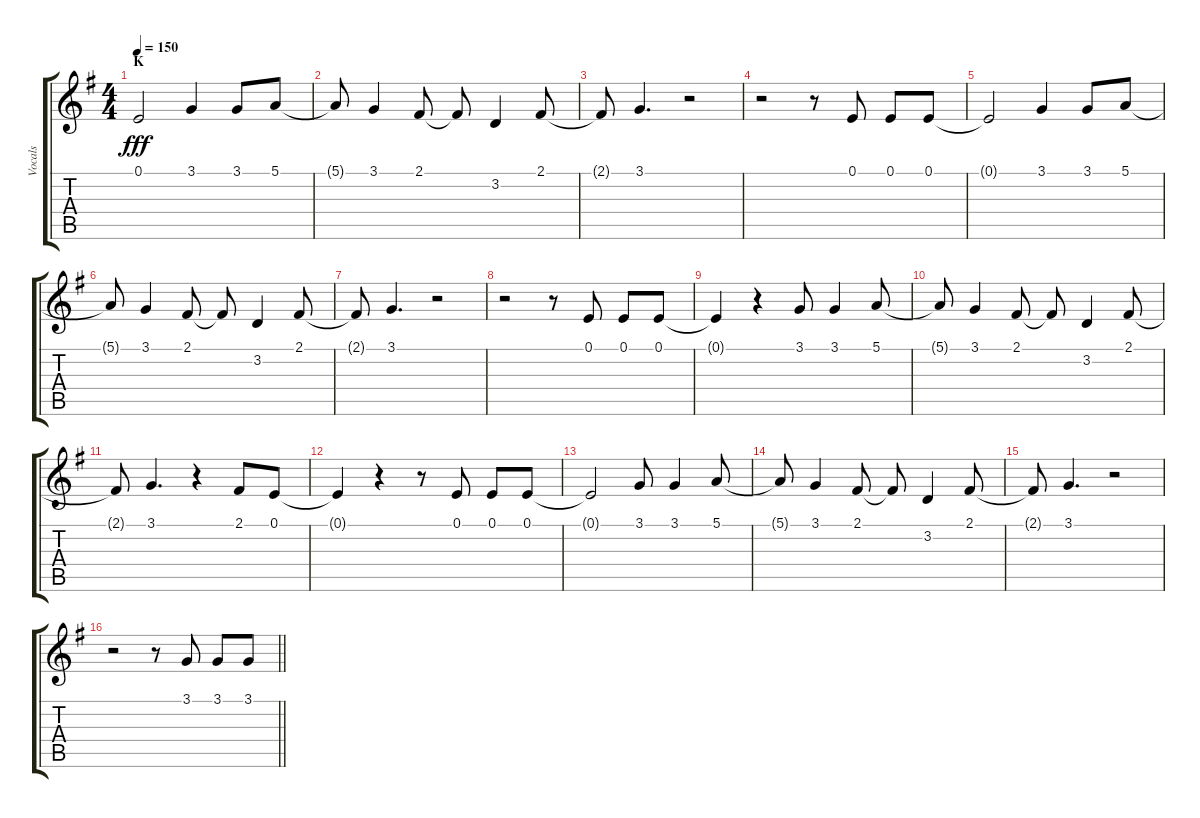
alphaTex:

\track ("Vocals" "Vocals") {instrument voiceoohs}
\staff {score tabs}
\tuning (E4 B3 G3 D3 A2 E2) {hide}
\ts (4 4)
\section ("" "K")
\tempo 150
\clef g2
\ks g
0.1{t}.2{dy fff} 3.1.4 3.1.8 5.1.8 |
5.1{t}.8 3.1.4 2.1.8 2.1{t}.8 3.2.4 2.1.8 |
2.1{t}.8 3.1.4{d} r.2 |
r.2 r.8 0.1.8 0.1.8 0.1.8 |
0.1{t}.2 3.1.4 3.1.8 5.1.8 |
5.1{t}.8 3.1.4 2.1.8 2.1{t}.8 3.2.4 2.1.8 |
2.1{t}.8 3.1.4{d} r.2 |
r.2 r.8 0.1.8 0.1.8 0.1.8 |
0.1{t}.4 r.4 3.1.8 3.1.4 5.1.8 |
5.1{t}.8 3.1.4 2.1.8 2.1{t}.8 3.2.4 2.1.8 |
2.1{t}.8 3.1.4{d} r.4 2.1.8 0.1.8 |
0.1{t}.4 r.4 r.8 0.1.8 0.1.8 0.1.8 |
0.1{t}.2 3.1.8 3.1.4 5.1.8 |
5.1{t}.8 3.1.4 2.1.8 2.1{t}.8 3.2.4 2.1.8 |
2.1{t}.8 3.1.4{d} r.2 |
\barLineRight lightlight
r.2 r.8 3.1.8 3.1.8 3.1.8
